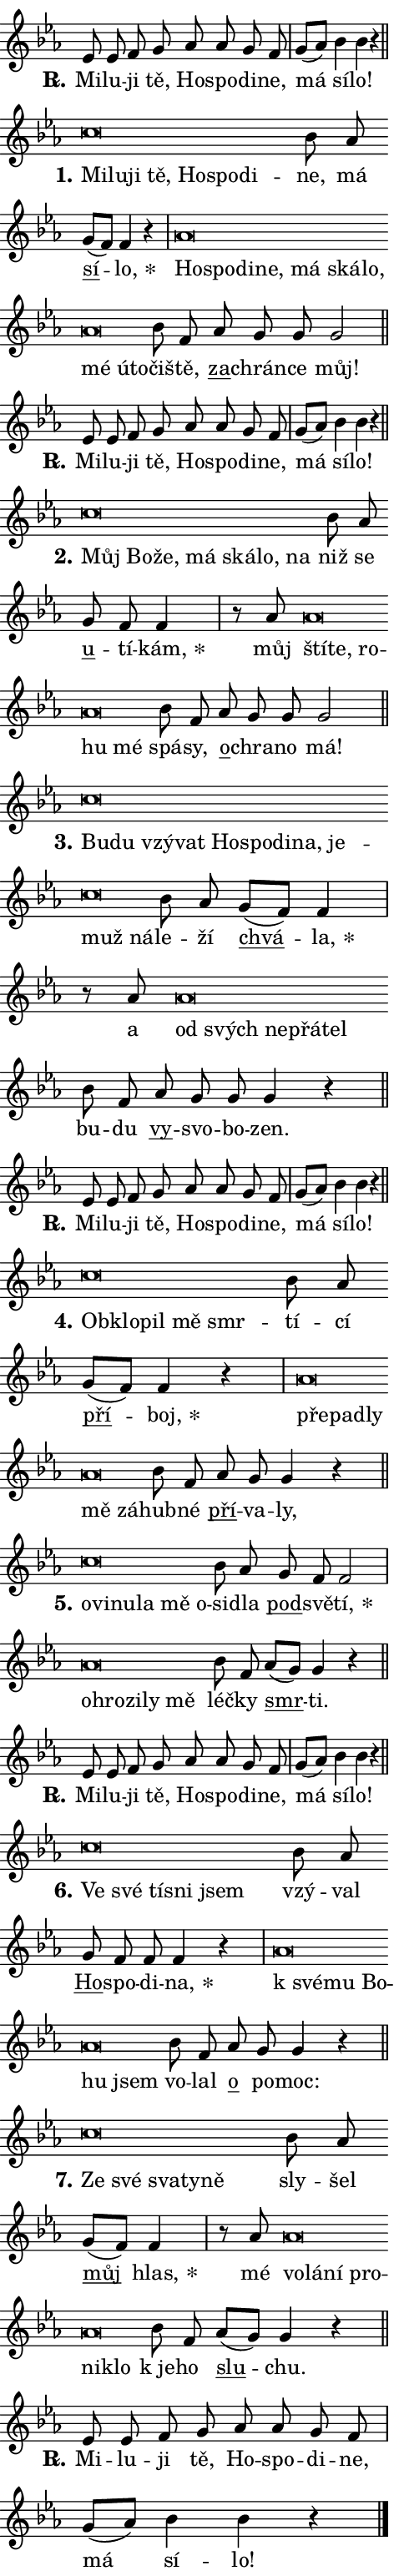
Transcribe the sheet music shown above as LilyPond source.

\version "2.24.0"
\header { tagline = "" }
\paper {
  indent = 0\cm
  top-margin = 0\cm
  right-margin = 0.13\cm % to fit lyric hyphens
  bottom-margin = 0\cm
  left-margin = 0\cm
  paper-width = 8\cm
  page-breaking = #ly:one-page-breaking
  system-system-spacing.basic-distance = #11
  score-system-spacing.basic-distance = #11
  ragged-last = ##f
}


%% Author: Thomas Morley
%% https://lists.gnu.org/archive/html/lilypond-user/2020-05/msg00002.html
#(define (line-position grob)
"Returns position of @var[grob} in current system:
   @code{'start}, if at first time-step
   @code{'end}, if at last time-step
   @code{'middle} otherwise
"
  (let* ((col (ly:item-get-column grob))
         (ln (ly:grob-object col 'left-neighbor))
         (rn (ly:grob-object col 'right-neighbor))
         (col-to-check-left (if (ly:grob? ln) ln col))
         (col-to-check-right (if (ly:grob? rn) rn col))
         (break-dir-left
           (and
             (ly:grob-property col-to-check-left 'non-musical #f)
             (ly:item-break-dir col-to-check-left)))
         (break-dir-right
           (and
             (ly:grob-property col-to-check-right 'non-musical #f)
             (ly:item-break-dir col-to-check-right))))
        (cond ((eqv? 1 break-dir-left) 'start)
              ((eqv? -1 break-dir-right) 'end)
              (else 'middle))))

#(define (tranparent-at-line-position vctor)
  (lambda (grob)
  "Relying on @code{line-position} select the relevant enry from @var{vctor}.
Used to determine transparency,"
    (case (line-position grob)
      ((end) (not (vector-ref vctor 0)))
      ((middle) (not (vector-ref vctor 1)))
      ((start) (not (vector-ref vctor 2))))))

noteHeadBreakVisibility =
#(define-music-function (break-visibility)(vector?)
"Makes @code{NoteHead}s transparent relying on @var{break-visibility}"
#{
  \override NoteHead.transparent =
    #(tranparent-at-line-position break-visibility)
#})

#(define delete-ledgers-for-transparent-note-heads
  (lambda (grob)
    "Reads whether a @code{NoteHead} is transparent.
If so this @code{NoteHead} is removed from @code{'note-heads} from
@var{grob}, which is supposed to be @code{LedgerLineSpanner}.
As a result ledgers are not printed for this @code{NoteHead}"
    (let* ((nhds-array (ly:grob-object grob 'note-heads))
           (nhds-list
             (if (ly:grob-array? nhds-array)
                 (ly:grob-array->list nhds-array)
                 '()))
           ;; Relies on the transparent-property being done before
           ;; Staff.LedgerLineSpanner.after-line-breaking is executed.
           ;; This is fragile ...
           (to-keep
             (remove
               (lambda (nhd)
                 (ly:grob-property nhd 'transparent #f))
               nhds-list)))
      ;; TODO find a better method to iterate over grob-arrays, similiar
      ;; to filter/remove etc for lists
      ;; For now rebuilt from scratch
      (set! (ly:grob-object grob 'note-heads)  '())
      (for-each
        (lambda (nhd)
          (ly:pointer-group-interface::add-grob grob 'note-heads nhd))
        to-keep))))

squashNotes = {
  \override NoteHead.X-extent = #'(-0.2 . 0.2)
  \override NoteHead.Y-extent = #'(-0.75 . 0)
  \override NoteHead.stencil =
    #(lambda (grob)
       (let ((pos (ly:grob-property grob 'staff-position)))
         (begin
           (if (< pos -7) (display "ERROR: Lower brevis then expected\n") (display ""))
           (if (<= pos -6) ly:text-interface::print ly:note-head::print))))
}
unSquashNotes = {
  \revert NoteHead.X-extent
  \revert NoteHead.Y-extent
  \revert NoteHead.stencil
}

hideNotes = \noteHeadBreakVisibility #begin-of-line-visible
unHideNotes = \noteHeadBreakVisibility #all-visible

% work-around for resetting accidentals
% https://lilypond.org/doc/v2.23/Documentation/notation/displaying-rhythms#unmetered-music
cadenzaMeasure = {
  \cadenzaOff
  \partial 1024 s1024
  \cadenzaOn
}

#(define-markup-command (accent layout props text) (markup?)
  "Underline accented syllable"
  (interpret-markup layout props
    #{\markup \override #'(offset . 4.3) \underline { #text }#}))

responsum = \markup \concat {
  "R" \hspace #-1.05 \path #0.1 #'((moveto 0 0.07) (lineto 0.9 0.8)) \hspace #0.05 "."
}

spaceSize = #0.6828661417322834 % exact space size for TeX Gyre Schola

\layout {
  \context {
    \Staff
    \remove "Time_signature_engraver"
    \override LedgerLineSpanner.after-line-breaking = #delete-ledgers-for-transparent-note-heads
  }
  \context {
    \Lyrics {
      \override LyricSpace.minimum-distance = \spaceSize
      \override LyricText.font-name = #"TeX Gyre Schola"
      \override LyricText.font-size = 1
      \override StanzaNumber.font-name = #"TeX Gyre Schola Bold"
      \override StanzaNumber.font-size = 1
    }
  }
  \context {
    \Score 
    \override NoteHead.text =
      #(lambda (grob) 
        (let ((pos (ly:grob-property grob 'staff-position)))
          #{\markup {
            \combine
              \halign #-0.55 \raise #(if (= pos -6) 0 0.5) \override #'(thickness . 2) \draw-line #'(3.2 . 0)
              \musicglyph "noteheads.sM1"
          }#}))
  }
}

% magnetic-lyrics.ily
%
%   written by
%     Jean Abou Samra <jean@abou-samra.fr>
%     Werner Lemberg <wl@gnu.org>
%
%   adapted by
%     Jiri Hon <jiri.hon@gmail.com>
%
% Version 2022-Apr-15

% https://www.mail-archive.com/lilypond-user@gnu.org/msg149350.html

#(define (Left_hyphen_pointer_engraver context)
   "Collect syllable-hyphen-syllable occurrences in lyrics and store
them in properties.  This engraver only looks to the left.  For
example, if the lyrics input is @code{foo -- bar}, it does the
following.

@itemize @bullet
@item
Set the @code{text} property of the @code{LyricHyphen} grob between
@q{foo} and @q{bar} to @code{foo}.

@item
Set the @code{left-hyphen} property of the @code{LyricText} grob with
text @q{foo} to the @code{LyricHyphen} grob between @q{foo} and
@q{bar}.
@end itemize

Use this auxiliary engraver in combination with the
@code{lyric-@/text::@/apply-@/magnetic-@/offset!} hook."
   (let ((hyphen #f)
         (text #f))
     (make-engraver
      (acknowledgers
       ((lyric-syllable-interface engraver grob source-engraver)
        (set! text grob)))
      (end-acknowledgers
       ((lyric-hyphen-interface engraver grob source-engraver)
        ;(when (not (grob::has-interface grob 'lyric-space-interface))
          (set! hyphen grob)));)
      ((stop-translation-timestep engraver)
       (when (and text hyphen)
         (ly:grob-set-object! text 'left-hyphen hyphen))
       (set! text #f)
       (set! hyphen #f)))))

#(define (lyric-text::apply-magnetic-offset! grob)
   "If the space between two syllables is less than the value in
property @code{LyricText@/.details@/.squash-threshold}, move the right
syllable to the left so that it gets concatenated with the left
syllable.

Use this function as a hook for
@code{LyricText@/.after-@/line-@/breaking} if the
@code{Left_@/hyphen_@/pointer_@/engraver} is active."
   (let ((hyphen (ly:grob-object grob 'left-hyphen #f)))
     (when hyphen
       (let ((left-text (ly:spanner-bound hyphen LEFT)))
         (when (grob::has-interface left-text 'lyric-syllable-interface)
           (let* ((common (ly:grob-common-refpoint grob left-text X))
                  (this-x-ext (ly:grob-extent grob common X))
                  (left-x-ext
                   (begin
                     ;; Trigger magnetism for left-text.
                     (ly:grob-property left-text 'after-line-breaking)
                     (ly:grob-extent left-text common X)))
                  ;; `delta` is the gap width between two syllables.
                  (delta (- (interval-start this-x-ext)
                            (interval-end left-x-ext)))
                  (details (ly:grob-property grob 'details))
                  (threshold (assoc-get 'squash-threshold details 0.2)))
             (when (< delta threshold)
               (let* (;; We have to manipulate the input text so that
                      ;; ligatures crossing syllable boundaries are not
                      ;; disabled.  For languages based on the Latin
                      ;; script this is essentially a beautification.
                      ;; However, for non-Western scripts it can be a
                      ;; necessity.
                      (lt (ly:grob-property left-text 'text))
                      (rt (ly:grob-property grob 'text))
                      (is-space (grob::has-interface hyphen 'lyric-space-interface))
                      (space (if is-space " " ""))
                      (extra-delta (if is-space spaceSize 0))
                      ;; Append new syllable.
                      (ltrt-space (if (and (string? lt) (string? rt))
                                (string-append lt space rt)
                                (make-concat-markup (list lt space rt))))
                      ;; Right-align `ltrt` to the right side.
                      (ltrt-space-markup (grob-interpret-markup
                               grob
                               (make-translate-markup
                                (cons (interval-length this-x-ext) 0)
                                (make-right-align-markup ltrt-space)))))
                 (begin
                   ;; Don't print `left-text`.
                   (ly:grob-set-property! left-text 'stencil #f)
                   ;; Set text and stencil (which holds all collected
                   ;; syllables so far) and shift it to the left.
                   (ly:grob-set-property! grob 'text ltrt-space)
                   (ly:grob-set-property! grob 'stencil ltrt-space-markup)
                   (ly:grob-translate-axis! grob (- (- delta extra-delta)) X))))))))))


#(define (lyric-hyphen::displace-bounds-first grob)
   ;; Make very sure this callback isn't triggered too early.
   (let ((left (ly:spanner-bound grob LEFT))
         (right (ly:spanner-bound grob RIGHT)))
     (ly:grob-property left 'after-line-breaking)
     (ly:grob-property right 'after-line-breaking)
     (ly:lyric-hyphen::print grob)))

squashThreshold = #0.4

\layout {
  \context {
    \Lyrics
    \consists #Left_hyphen_pointer_engraver
    \override LyricText.after-line-breaking =
      #lyric-text::apply-magnetic-offset!
    \override LyricHyphen.stencil = #lyric-hyphen::displace-bounds-first
    \override LyricText.details.squash-threshold = \squashThreshold
    \override LyricHyphen.minimum-distance = 0
    \override LyricHyphen.minimum-length = \squashThreshold
  }
}

squashText = \override LyricText.details.squash-threshold = 9999
unSquashText = \override LyricText.details.squash-threshold = \squashThreshold

leftText = \override LyricText.self-alignment-X = #LEFT
unLeftText = \revert LyricText.self-alignment-X

starOffset = #(lambda (grob) 
                (let ((x_offset (ly:self-alignment-interface::aligned-on-x-parent grob)))
                  (if (= x_offset 0) 0 (+ x_offset 1.2))))

star = #(define-music-function (syllable)(string?)
"Append star separator at the end of a syllable"
#{
  \once \override LyricText.X-offset = #starOffset
  \lyricmode { \markup {
    #syllable
    \override #'((font-name . "TeX Gyre Schola Bold")) \hspace #0.2 \lower #0.65 \larger "*"
  } }
#})

starAccent = #(define-music-function (syllable)(string?)
"Append star separator at the end of a syllable and make accent"
#{
  \once \override LyricText.X-offset = #starOffset
  \lyricmode { \markup {
    \accent #syllable
    \override #'((font-name . "TeX Gyre Schola Bold")) \hspace #0.2 \lower #0.65 \larger "*"
  } }
#})

breath = #(define-music-function (syllable)(string?)
"Append breathing indicator at the end of a syllable"
#{
  \lyricmode { \markup { #syllable "+" } }
#})

optionalBreath = #(define-music-function (syllable)(string?)
"Append optional breathing indicator at the end of a syllable"
#{
  \lyricmode { \markup { #syllable "(+)" } }
#})


\score {
    <<
        \new Voice = "melody" { \cadenzaOn \key es \major \relative { es'8 es f g as as g f \cadenzaMeasure \bar "|" g[( as)] bes4 bes r \cadenzaMeasure \bar "||" \break } }
        \new Lyrics \lyricsto "melody" { \lyricmode { \set stanza = \responsum
Mi -- lu -- ji tě, Ho -- spo -- di -- ne, má sí -- lo! } }
    >>
    \layout {}
}

\score {
    <<
        \new Voice = "melody" { \cadenzaOn \key es \major \relative { \squashNotes c''\breve*1/16 \hideNotes \breve*1/16 \bar "" \breve*1/16 \bar "" \breve*1/16 \bar "" \breve*1/16 \bar "" \breve*1/16 \breve*1/16 \bar "" \unHideNotes \unSquashNotes bes8 as \bar "" g[( f)] f4 r \cadenzaMeasure \bar "|" \squashNotes as\breve*1/16 \hideNotes \breve*1/16 \bar "" \breve*1/16 \bar "" \breve*1/16 \bar "" \breve*1/16 \bar "" \breve*1/16 \bar "" \breve*1/16 \bar "" \breve*1/16 \bar "" \breve*1/16 \breve*1/16 \bar "" \unHideNotes \unSquashNotes bes8 f \bar "" as g g g2 \cadenzaMeasure \bar "||" \break } }
        \new Lyrics \lyricsto "melody" { \lyricmode { \set stanza = "1."
\leftText Mi -- \squashText lu -- ji tě, Ho -- spo -- di -- \unLeftText \unSquashText ne, má \markup \accent sí -- \star lo, \leftText Ho -- \squashText spo -- di -- ne, má ská -- lo, mé ú -- to -- \unLeftText \unSquashText či -- ště, \markup \accent za -- chrán -- ce můj! } }
    >>
    \layout {}
}

\score {
    <<
        \new Voice = "melody" { \cadenzaOn \key es \major \relative { es'8 es f g as as g f \cadenzaMeasure \bar "|" g[( as)] bes4 bes r \cadenzaMeasure \bar "||" \break } }
        \new Lyrics \lyricsto "melody" { \lyricmode { \set stanza = \responsum
Mi -- lu -- ji tě, Ho -- spo -- di -- ne, má sí -- lo! } }
    >>
    \layout {}
}

\score {
    <<
        \new Voice = "melody" { \cadenzaOn \key es \major \relative { \squashNotes c''\breve*1/16 \hideNotes \breve*1/16 \bar "" \breve*1/16 \bar "" \breve*1/16 \bar "" \breve*1/16 \bar "" \breve*1/16 \breve*1/16 \bar "" \unHideNotes \unSquashNotes bes8 as \bar "" g f f4 \cadenzaMeasure \bar "|" r8 as \squashNotes as\breve*1/16 \hideNotes \breve*1/16 \bar "" \breve*1/16 \bar "" \breve*1/16 \breve*1/16 \bar "" \unHideNotes \unSquashNotes bes8 f \bar "" as g g g2 \cadenzaMeasure \bar "||" \break } }
        \new Lyrics \lyricsto "melody" { \lyricmode { \set stanza = "2."
\leftText Můj \squashText Bo -- že, má ská -- lo, na \unLeftText \unSquashText niž se \markup \accent u -- tí -- \star kám, můj \leftText ští -- \squashText te, ro -- hu mé \unLeftText \unSquashText spá -- sy, \markup \accent o -- chra -- no má! } }
    >>
    \layout {}
}

\score {
    <<
        \new Voice = "melody" { \cadenzaOn \key es \major \relative { \squashNotes c''\breve*1/16 \hideNotes \breve*1/16 \bar "" \breve*1/16 \bar "" \breve*1/16 \bar "" \breve*1/16 \bar "" \breve*1/16 \bar "" \breve*1/16 \bar "" \breve*1/16 \bar "" \breve*1/16 \bar "" \breve*1/16 \breve*1/16 \bar "" \unHideNotes \unSquashNotes bes8 as \bar "" g[( f)] f4 \cadenzaMeasure \bar "|" r8 as \squashNotes as\breve*1/16 \hideNotes \breve*1/16 \bar "" \breve*1/16 \bar "" \breve*1/16 \breve*1/16 \bar "" \unHideNotes \unSquashNotes bes8 f \bar "" as g g g4 r \cadenzaMeasure \bar "||" \break } }
        \new Lyrics \lyricsto "melody" { \lyricmode { \set stanza = "3."
\leftText Bu -- \squashText du vzý -- vat Ho -- spo -- di -- na, je -- muž ná -- \unLeftText \unSquashText le -- ží \markup \accent chvá -- \star la, a \leftText od \squashText svých ne -- přá -- tel \unLeftText \unSquashText bu -- du \markup \accent vy -- svo -- bo -- zen. } }
    >>
    \layout {}
}

\score {
    <<
        \new Voice = "melody" { \cadenzaOn \key es \major \relative { es'8 es f g as as g f \cadenzaMeasure \bar "|" g[( as)] bes4 bes r \cadenzaMeasure \bar "||" \break } }
        \new Lyrics \lyricsto "melody" { \lyricmode { \set stanza = \responsum
Mi -- lu -- ji tě, Ho -- spo -- di -- ne, má sí -- lo! } }
    >>
    \layout {}
}

\score {
    <<
        \new Voice = "melody" { \cadenzaOn \key es \major \relative { \squashNotes c''\breve*1/16 \hideNotes \breve*1/16 \bar "" \breve*1/16 \bar "" \breve*1/16 \breve*1/16 \bar "" \unHideNotes \unSquashNotes bes8 as \bar "" g[( f)] f4 r \cadenzaMeasure \bar "|" \squashNotes as\breve*1/16 \hideNotes \breve*1/16 \bar "" \breve*1/16 \bar "" \breve*1/16 \breve*1/16 \bar "" \unHideNotes \unSquashNotes bes8 f \bar "" as g g4 r \cadenzaMeasure \bar "||" \break } }
        \new Lyrics \lyricsto "melody" { \lyricmode { \set stanza = "4."
\leftText Ob -- \squashText klo -- pil mě smr -- \unLeftText \unSquashText tí -- cí \markup \accent pří -- \star boj, \leftText pře -- \squashText pa -- dly mě zá -- \unLeftText \unSquashText hub -- né \markup \accent pří -- va -- ly, } }
    >>
    \layout {}
}

\score {
    <<
        \new Voice = "melody" { \cadenzaOn \key es \major \relative { \squashNotes c''\breve*1/16 \hideNotes \breve*1/16 \bar "" \breve*1/16 \bar "" \breve*1/16 \bar "" \breve*1/16 \breve*1/16 \bar "" \unHideNotes \unSquashNotes bes8 as \bar "" g f f2 \cadenzaMeasure \bar "|" \squashNotes as\breve*1/16 \hideNotes \breve*1/16 \bar "" \breve*1/16 \bar "" \breve*1/16 \breve*1/16 \bar "" \unHideNotes \unSquashNotes bes8 f \bar "" as[( g)] g4 r \cadenzaMeasure \bar "||" \break } }
        \new Lyrics \lyricsto "melody" { \lyricmode { \set stanza = "5."
\leftText o -- \squashText vi -- nu -- la mě o -- \unLeftText \unSquashText si -- dla \markup \accent pod -- svě -- \star tí, \leftText o -- \squashText hro -- zi -- ly mě \unLeftText \unSquashText léč -- ky \markup \accent smr -- ti. } }
    >>
    \layout {}
}

\score {
    <<
        \new Voice = "melody" { \cadenzaOn \key es \major \relative { es'8 es f g as as g f \cadenzaMeasure \bar "|" g[( as)] bes4 bes r \cadenzaMeasure \bar "||" \break } }
        \new Lyrics \lyricsto "melody" { \lyricmode { \set stanza = \responsum
Mi -- lu -- ji tě, Ho -- spo -- di -- ne, má sí -- lo! } }
    >>
    \layout {}
}

\score {
    <<
        \new Voice = "melody" { \cadenzaOn \key es \major \relative { \squashNotes c''\breve*1/16 \hideNotes \breve*1/16 \bar "" \breve*1/16 \bar "" \breve*1/16 \breve*1/16 \bar "" \unHideNotes \unSquashNotes bes8 as \bar "" g f f f4 r \cadenzaMeasure \bar "|" \squashNotes as\breve*1/16 \hideNotes \breve*1/16 \bar "" \breve*1/16 \bar "" \breve*1/16 \breve*1/16 \bar "" \unHideNotes \unSquashNotes bes8 f \bar "" as g g4 r \cadenzaMeasure \bar "||" \break } }
        \new Lyrics \lyricsto "melody" { \lyricmode { \set stanza = "6."
\leftText Ve \squashText své tí -- sni jsem \unLeftText \unSquashText vzý -- val \markup \accent Ho -- spo -- di -- \star na, \leftText "k své" -- \squashText mu Bo -- hu jsem \unLeftText \unSquashText vo -- lal \markup \accent o po -- moc: } }
    >>
    \layout {}
}

\score {
    <<
        \new Voice = "melody" { \cadenzaOn \key es \major \relative { \squashNotes c''\breve*1/16 \hideNotes \breve*1/16 \bar "" \breve*1/16 \bar "" \breve*1/16 \breve*1/16 \bar "" \unHideNotes \unSquashNotes bes8 as \bar "" g[( f)] f4 \cadenzaMeasure \bar "|" r8 as \squashNotes as\breve*1/16 \hideNotes \breve*1/16 \bar "" \breve*1/16 \bar "" \breve*1/16 \bar "" \breve*1/16 \breve*1/16 \bar "" \unHideNotes \unSquashNotes bes8 f \bar "" as[( g)] g4 r \cadenzaMeasure \bar "||" \break } }
        \new Lyrics \lyricsto "melody" { \lyricmode { \set stanza = "7."
\leftText Ze \squashText své sva -- ty -- ně \unLeftText \unSquashText sly -- šel \markup \accent můj \star hlas, mé \leftText vo -- \squashText lá -- ní pro -- ni -- klo \unLeftText \unSquashText "k je" -- ho \markup \accent slu -- chu. } }
    >>
    \layout {}
}

\score {
    <<
        \new Voice = "melody" { \cadenzaOn \key es \major \relative { es'8 es f g as as g f \cadenzaMeasure \bar "|" g[( as)] bes4 bes r \cadenzaMeasure \bar "||" \break } \bar "|." }
        \new Lyrics \lyricsto "melody" { \lyricmode { \set stanza = \responsum
Mi -- lu -- ji tě, Ho -- spo -- di -- ne, má sí -- lo! } }
    >>
    \layout {}
}
